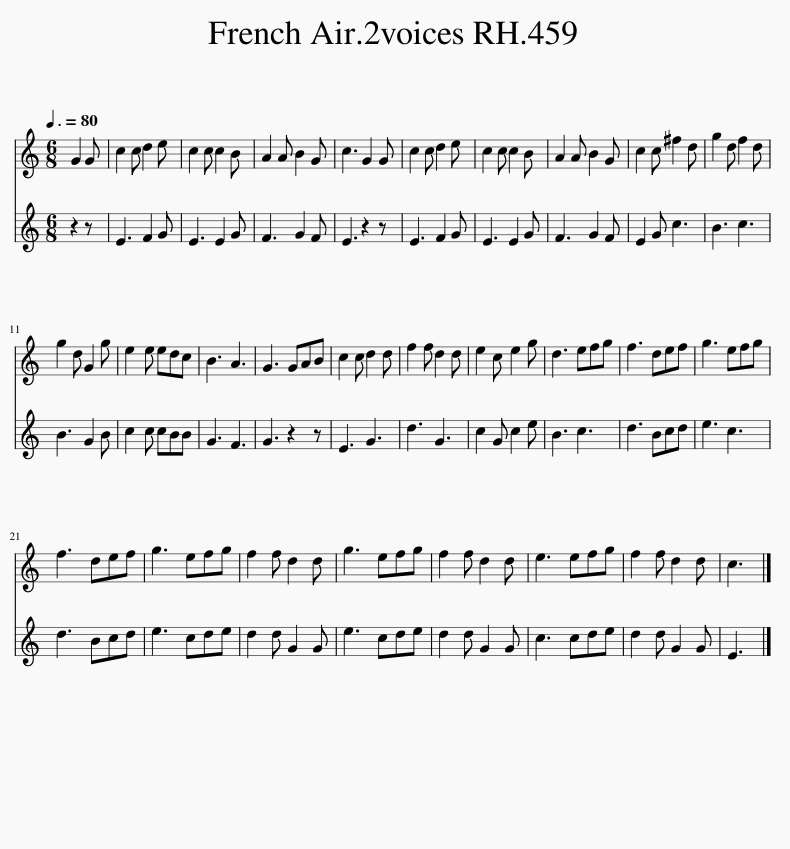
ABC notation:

X:1
%%score 1 2
L:1/8
Q:3/8=80
M:6/8
I:linebreak $
K:C
V:1 treble
V:2 treble
V:1
 G2 G | c2 c d2 e | c2 c c2 B | A2 A B2 G | c3 G2 G | %5
 c2 c d2 e | c2 c c2 B | A2 A B2 G | c2 c ^f2 d | g2 d f2 d |$ %10
 g2 d G2 g | e2 e edc | B3 A3 | G3 GAB | c2 c d2 d | %15
 f2 f d2 d | e2 c e2 g | d3 efg | f3 def | g3 efg |$ %20
 f3 def | g3 efg | f2 f d2 d | g3 efg | f2 f d2 d | %25
 e3 efg | f2 f d2 d | c3 |] %28
V:2
 z2 z | E3 F2 G | E3 E2 G | F3 G2 F | E3 z2 z | %5
 E3 F2 G | E3 E2 G | F3 G2 F | E2 G c3 | B3 c3 |$ %10
 B3 G2 B | c2 c cBB | G3 F3 | G3 z2 z | E3 G3 | %15
 d3 G3 | c2 G c2 e | B3 c3 | d3 Bcd | e3 c3 |$ %20
 d3 Bcd | e3 cde | d2 d G2 G | e3 cde | d2 d G2 G | %25
 c3 cde | d2 d G2 G | E3 |] %28
